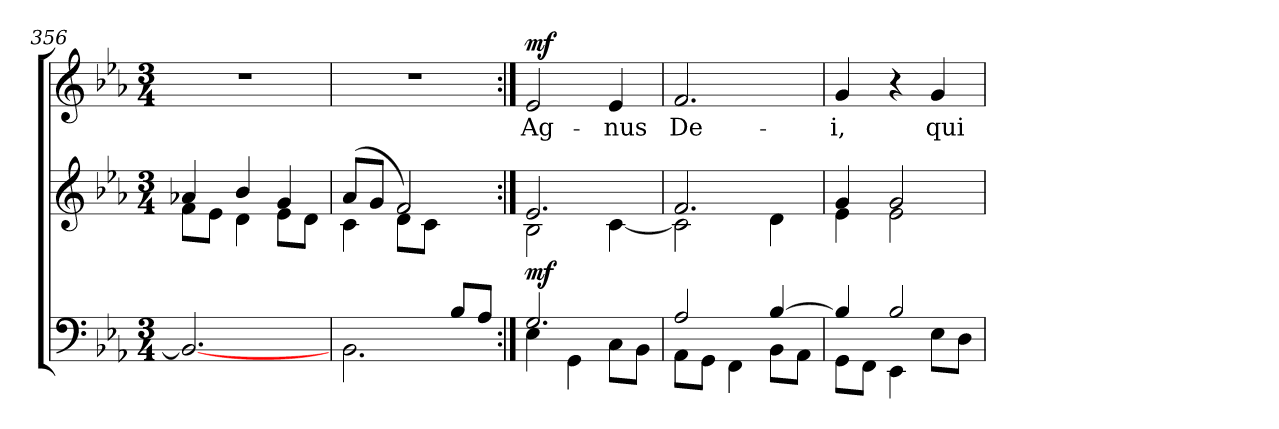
**kern	**kern	**dynam	**kern	**text	**dynam
*part2	*part2	*part2	*part1	*part1	*part1
*staff3	*staff2	*staff2/3	*staff1	*staff1	*staff1
*clefF4	*clefG2	*	*clefG2	*	*
*	*	*	*ITrd7c12	*	*
*k[b-e-a-]	*k[b-e-a-]	*	*k[b-e-a-]	*	*
*E-:	*E-:	*	*E-:	*	*
*M3/4	*M3/4	*	*M3/4	*	*
=356	=356	=356	=356	=356	=356
*	*^	*	*	*	*
2.BB-/_	4a-X/	8f\L	.	2.r	.	.
.	.	8e-\J	.	.	.	.
.	4b-/	4d\	.	.	.	.
.	4g/	8e-\L	.	.	.	.
.	.	8d\J	.	.	.	.
=357	=357	=357	=357	=357	=357	=357
*^	*	*	*	*	*	*
2ryy	2.BB-\	(>8a-/L	4c\	.	2.r	.	.
.	.	8g/J	.	.	.	.	.
.	.	2f/)	8d\L	.	.	.	.
.	.	.	8c\J	.	.	.	.
8B-/L	.	.	4ryy	.	.	.	.
8A-/J	.	.	.	.	.	.	.
=358:|!	=358:|!	=358:|!	=358:|!	=358:|!	=358:|!	=358:|!	=358:|!
!	!	!	!	!LO:DY:b	!	!LO:LY:b	!LO:DY:a
2.G/	4E-\	2.e-/	2B-\	mf	2E-/	Ag-	mf
.	4GG\	.	.	.	.	.	.
!	!	!	!	!	!	!LO:LY:b	!
.	8C\L	.	[<4c\	.	4E-/	-nus	.
.	8BB-\J	.	.	.	.	.	.
=359	=359	=359	=359	=359	=359	=359	=359
!	!	!	!	!	!	!LO:LY:b	!
2A-/	8AA-\L	2.f/	2c\]	.	2.F/	De-	.
.	8GG\J	.	.	.	.	.	.
.	4FF\	.	.	.	.	.	.
[>4B-/	8BB-\L	.	4d\	.	.	.	.
.	8AA-\J	.	.	.	.	.	.
!!LO:LB:g=z
=360	=360	=360	=360	=360	=360	=360	=360
!	!	!	!	!	!	!LO:LY:b	!
4B-/]	8GG\L	4g/	4e-\	.	4G/	-i,	.
.	8FF\J	.	.	.	.	.	.
2B-/	4EE-\	2g/	2e-\	.	4r	.	.
!	!	!	!	!	!	!LO:LY:b	!
.	8E-\L	.	.	.	4G/	qui	.
.	8D\J	.	.	.	.	.	.
*v	*v	*	*	*	*	*	*
*	*v	*v	*	*	*	*
=	=	=	=	=	=
*-	*-	*-	*-	*-	*-
